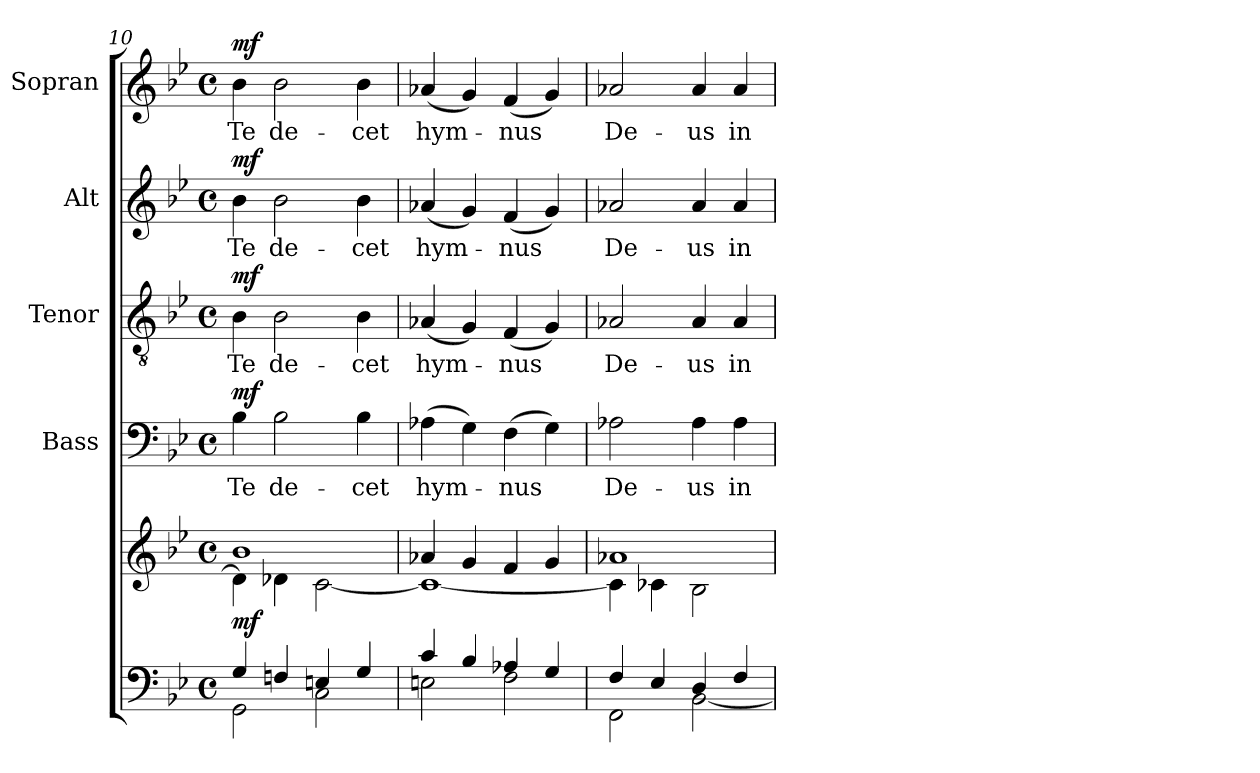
**kern	**kern	**dynam	**kern	**text	**dynam	**kern	**text	**dynam	**kern	**text	**dynam	**kern	**text	**dynam
*part5	*part5	*part5	*part4	*part4	*part4	*part3	*part3	*part3	*part2	*part2	*part2	*part1	*part1	*part1
*staff6	*staff5	*staff5/6	*staff4	*staff4	*staff4	*staff3	*staff3	*staff3	*staff2	*staff2	*staff2	*staff1	*staff1	*staff1
*	*	*	*I"Bass	*	*	*I"Tenor	*	*	*I"Alt	*	*	*I"Sopran	*	*
*	*	*	*I'B.	*	*	*I'T.	*	*	*I'A.	*	*	*I'S.	*	*
*clefF4	*clefG2	*	*clefF4	*	*	*clefGv2	*	*	*clefG2	*	*	*clefG2	*	*
*k[b-e-]	*k[b-e-]	*	*k[b-e-]	*	*	*k[b-e-]	*	*	*k[b-e-]	*	*	*k[b-e-]	*	*
*B-:	*B-:	*	*B-:	*	*	*B-:	*	*	*B-:	*	*	*B-:	*	*
*M4/4	*M4/4	*	*M4/4	*	*	*M4/4	*	*	*M4/4	*	*	*M4/4	*	*
*met(c)	*met(c)	*	*met(c)	*	*	*met(c)	*	*	*met(c)	*	*	*met(c)	*	*
=10	=10	=10	=10	=10	=10	=10	=10	=10	=10	=10	=10	=10	=10	=10
*^	*^	*	*	*	*	*	*	*	*	*	*	*	*	*
!	!	!	!	!LO:DY:b	!	!LO:LY:b	!LO:DY:a	!	!LO:LY:b	!LO:DY:a	!	!LO:LY:b	!LO:DY:a	!	!LO:LY:b	!LO:DY:a
4G/	2GG\	1b-	4d\]	mf	4B-\	Te	mf	4B-\	Te	mf	4b-\	Te	mf	4b-\	Te	mf
!	!	!	!	!	!	!LO:LY:b	!	!	!LO:LY:b	!	!	!LO:LY:b	!	!	!LO:LY:b	!
4Fn/	.	.	4d-X\	.	2B-\	de-	.	2B-\	de-	.	2b-\	de-	.	2b-\	de-	.
4En/	2C\	.	[<2c\	.	.	.	.	.	.	.	.	.	.	.	.	.
!	!	!	!	!	!	!LO:LY:b	!	!	!LO:LY:b	!	!	!LO:LY:b	!	!	!LO:LY:b	!
4G/	.	.	.	.	4B-\	-cet	.	4B-\	-cet	.	4b-\	-cet	.	4b-\	-cet	.
!!LO:PB:g=z
=11	=11	=11	=11	=11	=11	=11	=11	=11	=11	=11	=11	=11	=11	=11	=11	=11
!	!	!	!	!	!	!LO:LY:b	!	!	!LO:LY:b	!	!	!LO:LY:b	!	!	!LO:LY:b	!
4c/	2En\	4a-X/	1c_	.	(>4A-X\	hym-	.	(<4A-X/	hym-	.	(<4a-X/	hym-	.	(<4a-X/	hym-	.
4B-/	.	4g/	.	.	4G\)	.	.	4G/)	.	.	4g/)	.	.	4g/)	.	.
!	!	!	!	!	!	!LO:LY:b	!	!	!LO:LY:b	!	!	!LO:LY:b	!	!	!LO:LY:b	!
4A-X/	2F\	4f/	.	.	(>4F\	-nus	.	(<4F/	-nus	.	(<4f/	-nus	.	(<4f/	-nus	.
4G/	.	4g/	.	.	4G\)	.	.	4G/)	.	.	4g/)	.	.	4g/)	.	.
=12	=12	=12	=12	=12	=12	=12	=12	=12	=12	=12	=12	=12	=12	=12	=12	=12
!	!	!	!	!	!	!LO:LY:b	!	!	!LO:LY:b	!	!	!LO:LY:b	!	!	!LO:LY:b	!
4F/	2FF\	1a-X	4c\]	.	2A-X\	De-	.	2A-X/	De-	.	2a-X/	De-	.	2a-X/	De-	.
4E-/	.	.	4c-X\	.	.	.	.	.	.	.	.	.	.	.	.	.
!	!	!	!	!	!	!LO:LY:b	!	!	!LO:LY:b	!	!	!LO:LY:b	!	!	!LO:LY:b	!
4D/	[<2BB-\	.	2B-\	.	4A-\	-us	.	4A-/	-us	.	4a-/	-us	.	4a-/	-us	.
!	!	!	!	!	!	!LO:LY:b	!	!	!LO:LY:b	!	!	!LO:LY:b	!	!	!LO:LY:b	!
4F/	.	.	.	.	4A-\	in	.	4A-/	in	.	4a-/	in	.	4a-/	in	.
*v	*v	*	*	*	*	*	*	*	*	*	*	*	*	*	*	*
*	*v	*v	*	*	*	*	*	*	*	*	*	*	*	*	*
=	=	=	=	=	=	=	=	=	=	=	=	=	=	=
*-	*-	*-	*-	*-	*-	*-	*-	*-	*-	*-	*-	*-	*-	*-
